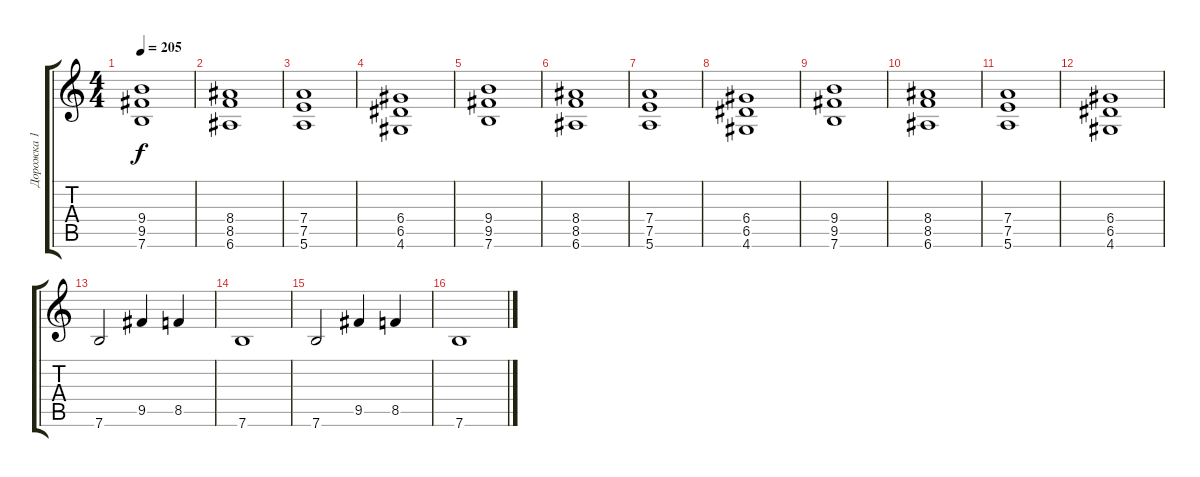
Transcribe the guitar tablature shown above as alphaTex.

\track ("Дорожка 1" "Дорожка 1") {instrument distortionguitar}
\staff {score tabs}
\tuning (E4 B3 G3 D3 A2 E2) {hide}
\ts (4 4)
\tempo 205
\clef g2
\ks c
(9.4 9.5 7.6).1{dy f instrument distortionguitar} |
(8.4 8.5 6.6).1 |
(7.4 7.5 5.6).1 |
(6.4 6.5 4.6).1 |
(9.4 9.5 7.6).1{instrument distortionguitar} |
(8.4 8.5 6.6).1 |
(7.4 7.5 5.6).1 |
(6.4 6.5 4.6).1 |
(9.4 9.5 7.6).1{instrument distortionguitar} |
(8.4 8.5 6.6).1 |
(7.4 7.5 5.6).1 |
(6.4 6.5 4.6).1 |
7.6.2 9.5.4 8.5.4 |
7.6.1 |
7.6.2 9.5.4 8.5.4 |
7.6.1
